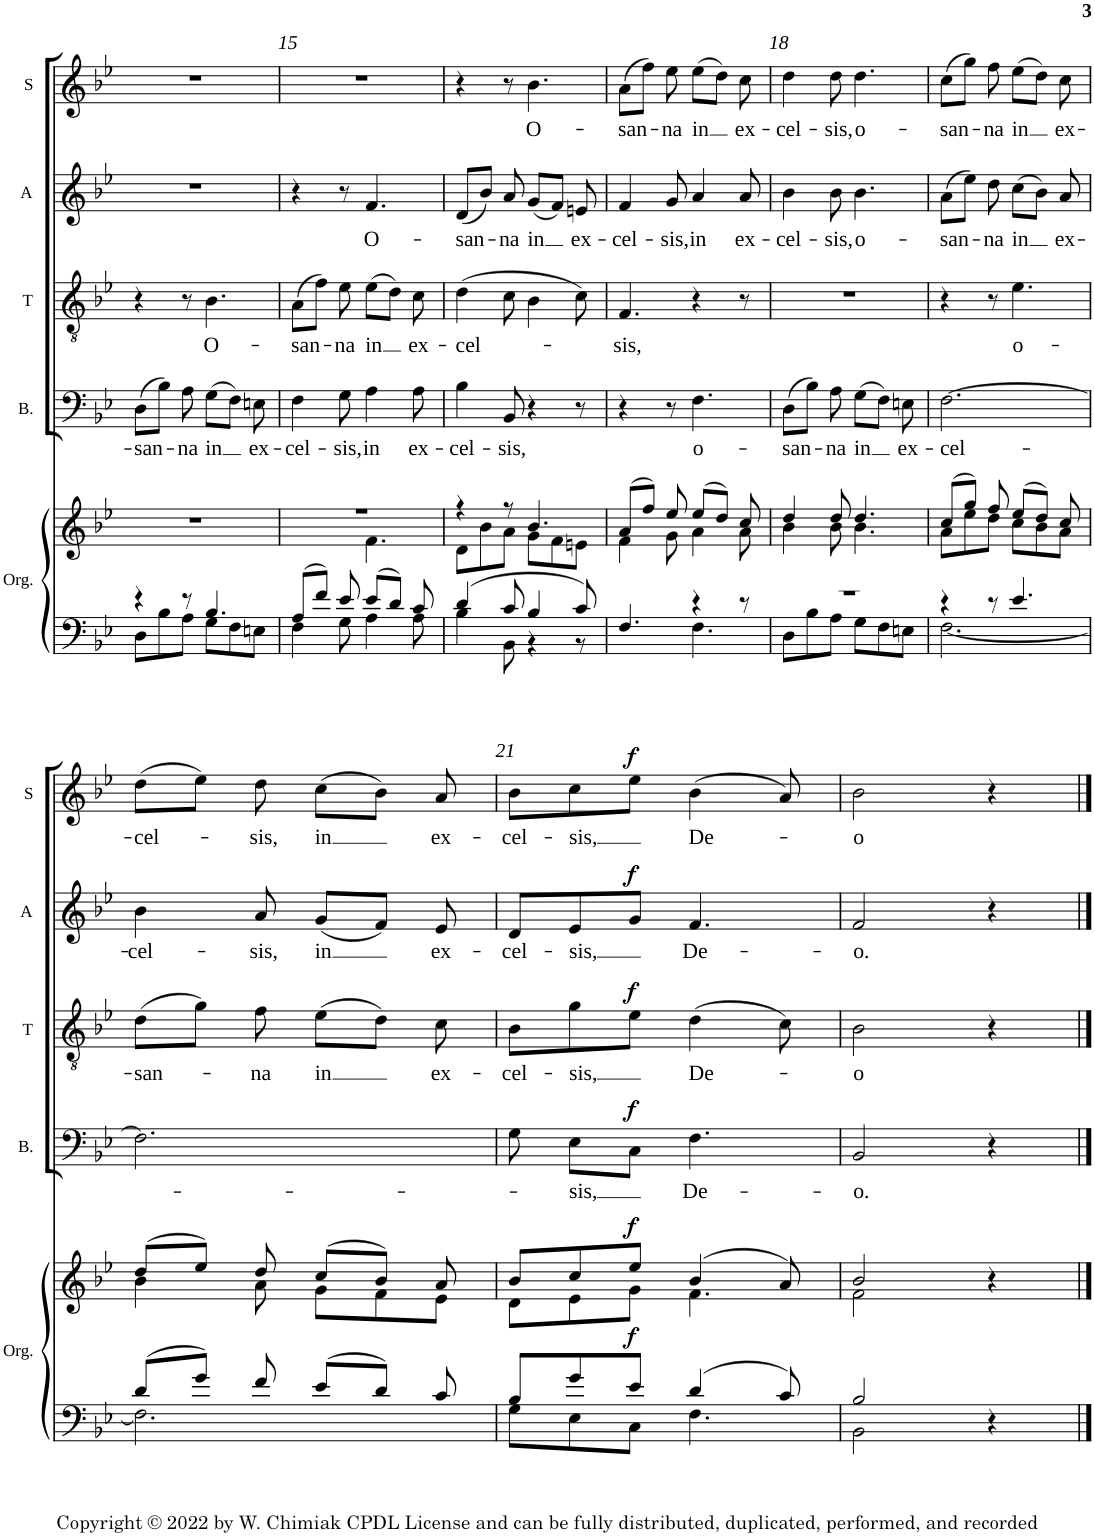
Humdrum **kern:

**kern	**kern	**dynam	**kern	**text	**dynam	**kern	**text	**dynam	**kern	**text	**dynam	**kern	**text	**dynam
*part5	*part5	*part5	*part4	*part4	*part4	*part3	*part3	*part3	*part2	*part2	*part2	*part1	*part1	*part1
*staff6	*staff5	*staff5/6	*staff4	*staff4	*staff4	*staff3	*staff3	*staff3	*staff2	*staff2	*staff2	*staff1	*staff1	*staff1
*I"Organ	*	*	*I"Basso	*	*	*I"Tenore	*	*	*I"Alto	*	*	*I"Soprano	*	*
*I'Org.	*	*	*I'B.	*	*	*I'T	*	*	*I'A	*	*	*I'S	*	*
!!LO:PB:g=z
*clefF4	*clefG2	*	*clefF4	*	*	*clefGv2	*	*	*clefG2	*	*	*clefG2	*	*
*k[b-e-]	*k[b-e-]	*	*k[b-e-]	*	*	*k[b-e-]	*	*	*k[b-e-]	*	*	*k[b-e-]	*	*
*B-:	*B-:	*	*B-:	*	*	*B-:	*	*	*B-:	*	*	*B-:	*	*
*M6/8	*M6/8	*	*M6/8	*	*	*M6/8	*	*	*M6/8	*	*	*M6/8	*	*
=14	=14	=14	=14	=14	=14	=14	=14	=14	=14	=14	=14	=14	=14	=14
*^	*	*	*	*	*	*	*	*	*	*	*	*	*	*
!	!	!	!	!	!LO:LY:b	!	!	!	!	!	!	!	!	!	!
4r	8D\L	2.r	.	(>8D\L	-san-	.	4r	.	.	2.r	.	.	2.r	.	.
.	8B-\	.	.	8B-\J)	.	.	.	.	.	.	.	.	.	.	.
!	!	!	!	!	!LO:LY:b	!	!	!	!	!	!	!	!	!	!
8r	8A\J	.	.	8A\	-na	.	8r	.	.	.	.	.	.	.	.
!	!	!	!	!	!LO:LY:b	!	!	!LO:LY:b	!	!	!	!	!	!	!
4.B-/	8G\L	.	.	(>8G\L	in	.	4.B-\	O-	.	.	.	.	.	.	.
.	8F\	.	.	8F\J)	.	.	.	.	.	.	.	.	.	.	.
!	!	!	!	!	!LO:LY:b	!	!	!	!	!	!	!	!	!	!
.	8En\J	.	.	8En\	ex-	.	.	.	.	.	.	.	.	.	.
=15	=15	=15	=15	=15	=15	=15	=15	=15	=15	=15	=15	=15	=15	=15	=15
*	*	*^	*	*	*	*	*	*	*	*	*	*	*	*	*
!	!	!	!	!	!	!LO:LY:b	!	!	!LO:LY:b	!	!	!	!	!	!	!
8A/L	4F\	2.r	4.ryy	.	4F\	-cel-	.	(>8A\L	-san-	.	4r	.	.	2.r	.	.
8f/J	.	.	.	.	.	.	.	8f\J)	.	.	.	.	.	.	.	.
!	!	!	!	!	!	!LO:LY:b	!	!	!LO:LY:b	!	!	!	!	!	!	!
8e-/	8G\	.	.	.	8G\	-sis,	.	8e-\	-na	.	8r	.	.	.	.	.
!	!	!	!	!	!	!LO:LY:b	!	!	!LO:LY:b	!	!	!LO:LY:b	!	!	!	!
8e-/L	4A\	.	4.f\	.	4A\	in	.	(>8e-\L	in	.	4.f/	O-	.	.	.	.
8d/J	.	.	.	.	.	.	.	8d\J)	.	.	.	.	.	.	.	.
!	!	!	!	!	!	!LO:LY:b	!	!	!LO:LY:b	!	!	!	!	!	!	!
8c/	8A\	.	.	.	8A\	ex-	.	8c\	ex-	.	.	.	.	.	.	.
=16	=16	=16	=16	=16	=16	=16	=16	=16	=16	=16	=16	=16	=16	=16	=16	=16
!	!	!	!	!	!	!LO:LY:b	!	!	!LO:LY:b	!	!	!LO:LY:b	!	!	!	!
4d/	4B-\	4r	8d\L	.	4B-\	-cel-	.	(>4d\	-cel-	.	(<8d/L	-san-	.	4r	.	.
.	.	.	8b-\	.	.	.	.	.	.	.	8b-/J)	.	.	.	.	.
!	!	!	!	!	!	!LO:LY:b	!	!	!	!	!	!LO:LY:b	!	!	!	!
8c/	8BB-\	8r	8a\J	.	8BB-/	-sis,	.	8c\	.	.	8a/	-na	.	8r	.	.
!	!	!	!	!	!	!	!	!	!	!	!	!LO:LY:b	!	!	!LO:LY:b	!
4B-/	4r	4.b-/	8g\L	.	4r	.	.	4B-\	.	.	(<8g/L	in	.	4.b-\	O-	.
.	.	.	8f\	.	.	.	.	.	.	.	8f/J)	.	.	.	.	.
!	!	!	!	!	!	!	!	!	!	!	!	!LO:LY:b	!	!	!	!
8c/	8r	.	8en\J	.	8r	.	.	8c\)	.	.	8en/	ex-	.	.	.	.
=17	=17	=17	=17	=17	=17	=17	=17	=17	=17	=17	=17	=17	=17	=17	=17	=17
!	!	!	!	!	!	!	!	!	!LO:LY:b	!	!	!LO:LY:b	!	!	!LO:LY:b	!
4.F/	4.ryy	(>8a/L	4f\	.	4r	.	.	4.F/	-sis,	.	4f/	-cel-	.	(>8a\L	-san-	.
.	.	8ff/J)	.	.	.	.	.	.	.	.	.	.	.	8ff\J)	.	.
!	!	!	!	!	!	!	!	!	!	!	!	!LO:LY:b	!	!	!LO:LY:b	!
.	.	8ee-/	8g\	.	8r	.	.	.	.	.	8g/	-sis,	.	8ee-\	-na	.
!	!	!	!	!	!	!LO:LY:b	!	!	!	!	!	!LO:LY:b	!	!	!LO:LY:b	!
4r	4.F\	(>8ee-/L	4a\	.	4.F\	o-	.	4r	.	.	4a/	in	.	(>8ee-\L	in	.
.	.	8dd/J)	.	.	.	.	.	.	.	.	.	.	.	8dd\J)	.	.
!	!	!	!	!	!	!	!	!	!	!	!	!LO:LY:b	!	!	!LO:LY:b	!
8r	.	8cc/	8a\	.	.	.	.	8r	.	.	8a/	ex-	.	8cc\	ex-	.
=18	=18	=18	=18	=18	=18	=18	=18	=18	=18	=18	=18	=18	=18	=18	=18	=18
!	!	!	!	!	!	!LO:LY:b	!	!	!	!	!	!LO:LY:b	!	!	!LO:LY:b	!
2.r	8D\L	4dd/	4b-\	.	(>8D\L	-san-	.	2.r	.	.	4b-\	-cel-	.	4dd\	-cel-	.
.	8B-\	.	.	.	8B-\J)	.	.	.	.	.	.	.	.	.	.	.
!	!	!	!	!	!	!LO:LY:b	!	!	!	!	!	!LO:LY:b	!	!	!LO:LY:b	!
.	8A\J	8dd/	8b-\	.	8A\	-na	.	.	.	.	8b-\	-sis,	.	8dd\	-sis,	.
!	!	!	!	!	!	!LO:LY:b	!	!	!	!	!	!LO:LY:b	!	!	!LO:LY:b	!
.	8G\L	4.dd/	4.b-\	.	(>8G\L	in	.	.	.	.	4.b-\	o-	.	4.dd\	o-	.
.	8F\	.	.	.	8F\J)	.	.	.	.	.	.	.	.	.	.	.
!	!	!	!	!	!	!LO:LY:b	!	!	!	!	!	!	!	!	!	!
.	8En\J	.	.	.	8En\	ex-	.	.	.	.	.	.	.	.	.	.
=19	=19	=19	=19	=19	=19	=19	=19	=19	=19	=19	=19	=19	=19	=19	=19	=19
!	!	!	!	!	!	!LO:LY:b	!	!	!	!	!	!LO:LY:b	!	!	!LO:LY:b	!
4r	[2.F\	(>8cc/L	8a\L	.	[2.F\	-cel-	.	4r	.	.	(>8a\L	-san-	.	(>8cc\L	-san-	.
.	.	8gg/J)	8ee-\	.	.	.	.	.	.	.	8ee-\J)	.	.	8gg\J)	.	.
!	!	!	!	!	!	!	!	!	!	!	!	!LO:LY:b	!	!	!LO:LY:b	!
8r	.	8ff/	8dd\J	.	.	.	.	8r	.	.	8dd\	-na	.	8ff\	-na	.
!	!	!	!	!	!	!	!	!	!LO:LY:b	!	!	!LO:LY:b	!	!	!LO:LY:b	!
4.e-/	.	(>8ee-/L	8cc\L	.	.	.	.	4.e-\	o-	.	(>8cc\L	in	.	(>8ee-\L	in	.
.	.	8dd/J)	8b-\	.	.	.	.	.	.	.	8b-\J)	.	.	8dd\J)	.	.
!	!	!	!	!	!	!	!	!	!	!	!	!LO:LY:b	!	!	!LO:LY:b	!
.	.	8cc/	8a\J	.	.	.	.	.	.	.	8a/	ex-	.	8cc\	ex-	.
!!LO:LB:g=z
=20	=20	=20	=20	=20	=20	=20	=20	=20	=20	=20	=20	=20	=20	=20	=20	=20
!	!	!	!	!	!	!	!	!	!LO:LY:b	!	!	!LO:LY:b	!	!	!LO:LY:b	!
8d/L	2.F\]	(>8dd/L	4b-\	.	2.F\]	.	.	(>8d\L	-san-	.	4b-\	-cel-	.	(>8dd\L	-cel-	.
8g/J	.	8ee-/J)	.	.	.	.	.	8g\J)	.	.	.	.	.	8ee-\J)	.	.
!	!	!	!	!	!	!	!	!	!LO:LY:b	!	!	!LO:LY:b	!	!	!LO:LY:b	!
8f/	.	8dd/	8a\	.	.	.	.	8f\	-na	.	8a/	-sis,	.	8dd\	-sis,	.
!	!	!	!	!	!	!	!	!	!LO:LY:b	!	!	!LO:LY:b	!	!	!LO:LY:b	!
8e-/L	.	(>8cc/L	8g\L	.	.	.	.	(>8e-\L	in	.	(<8g/L	in	.	(>8cc\L	in	.
8d/J	.	8b-/J)	8f\	.	.	.	.	8d\J)	.	.	8f/J)	.	.	8b-\J)	.	.
!	!	!	!	!	!	!	!	!	!LO:LY:b	!	!	!LO:LY:b	!	!	!LO:LY:b	!
8c/	.	8a/	8e-\J	.	.	.	.	8c\	ex-	.	8e-/	ex-	.	8a/	ex-	.
=21	=21	=21	=21	=21	=21	=21	=21	=21	=21	=21	=21	=21	=21	=21	=21	=21
!	!	!	!	!	!	!	!	!	!LO:LY:b	!	!	!LO:LY:b	!	!	!LO:LY:b	!
8B-/L	8G\L	8b-/L	8d\L	.	8G\	.	.	8B-\L	-cel-	.	8d/L	-cel-	.	8b-\L	-cel-	.
!	!	!	!	!	!	!LO:LY:b	!	!	!LO:LY:b	!	!	!LO:LY:b	!	!	!LO:LY:b	!
8g/	8E-\	8cc/	8e-\	.	8E-\L	-sis,	.	8g\	-sis,	.	8e-/	-sis,	.	8cc\	-sis,	.
!	!	!	!	!LO:DY:a=2	!	!	!	!	!	!	!	!	!	!	!	!
!	!	!	!	!LO:DY:n=1:a	!	!	!LO:DY:a	!	!	!LO:DY:a	!	!	!LO:DY:a	!	!	!LO:DY:a
8e-/J	8C\J	8ee-/J	8g\J	f f	8C\J	.	f	8e-\J	.	f	8g/J	.	f	8ee-\J	.	f
!	!	!	!	!	!	!LO:LY:b	!	!	!LO:LY:b	!	!	!LO:LY:b	!	!	!LO:LY:b	!
4d/	4.F\	(>4b-/	4.f\	.	4.F\	De-	.	(>4d\	De-	.	4.f/	De-	.	(>4b-\	De-	.
8c/	.	8a/)	.	.	.	.	.	8c\)	.	.	.	.	.	8a/)	.	.
=22	=22	=22	=22	=22	=22	=22	=22	=22	=22	=22	=22	=22	=22	=22	=22	=22
!	!	!	!	!	!	!LO:LY:b	!	!	!LO:LY:b	!	!	!LO:LY:b	!	!	!LO:LY:b	!
2B-/	2BB-\	2b-/	2f\	.	2BB-/	-o.	.	2B-\	-o	.	2f/	-o.	.	2b-\	-o	.
4r	4ryy	4r	4ryy	.	4r	.	.	4r	.	.	4r	.	.	4r	.	.
*v	*v	*	*	*	*	*	*	*	*	*	*	*	*	*	*	*
*	*v	*v	*	*	*	*	*	*	*	*	*	*	*	*	*
==	==	==	==	==	==	==	==	==	==	==	==	==	==	==
*-	*-	*-	*-	*-	*-	*-	*-	*-	*-	*-	*-	*-	*-	*-
